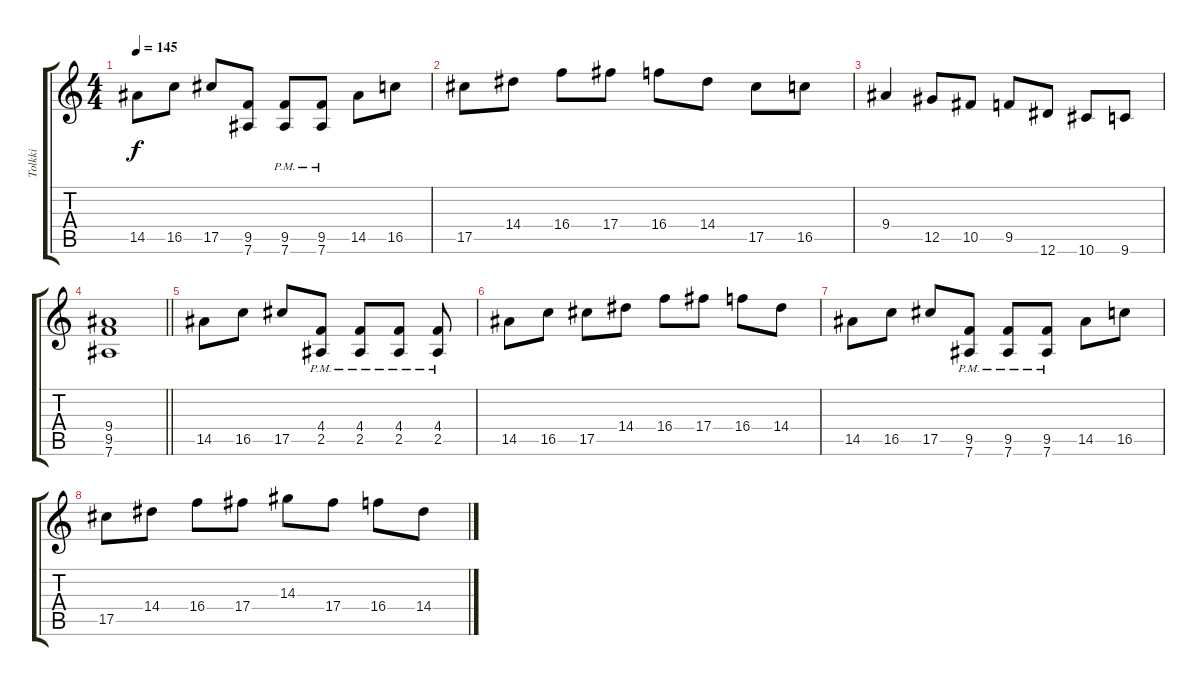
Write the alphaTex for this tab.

\track ("Tolkki" "Tolkki") {instrument overdrivenguitar}
\staff {score tabs}
\tuning (Eb4 Bb3 Gb3 Db3 Ab2 Eb2) {hide}
\ts (4 4)
\tempo 145
\clef g2
\ks c
14.5.8{dy f} 16.5.8 17.5.8 (9.5 7.6).8 (9.5{pm} 7.6{pm}).8 (9.5{pm} 7.6{pm}).8 14.5.8 16.5.8 |
17.5.8 14.4.8 16.4.8 17.4.8 16.4.8 14.4.8 17.5.8 16.5.8 |
9.4.4 12.5.8 10.5.8 9.5.8 12.6.8 10.6.8 9.6.8 |
\barLineRight lightlight
(9.4 9.5 7.6).1 |
14.5.8{volume 0} 16.5.8 17.5.8 (4.4 2.5{pm}).8 (4.4 2.5{pm}).8 (4.4 2.5{pm}).8 (4.4 2.5{pm}).8 |
14.5.8 16.5.8 17.5.8 14.4.8 16.4.8 17.4.8 16.4.8 14.4.8 |
14.5.8 16.5.8 17.5.8 (9.5{pm} 7.6{pm}).8 (9.5{pm} 7.6{pm}).8 (9.5{pm} 7.6{pm}).8 14.5.8 16.5.8 |
17.5.8 14.4.8 16.4.8 17.4.8 14.3.8 17.4.8 16.4.8 14.4.8
